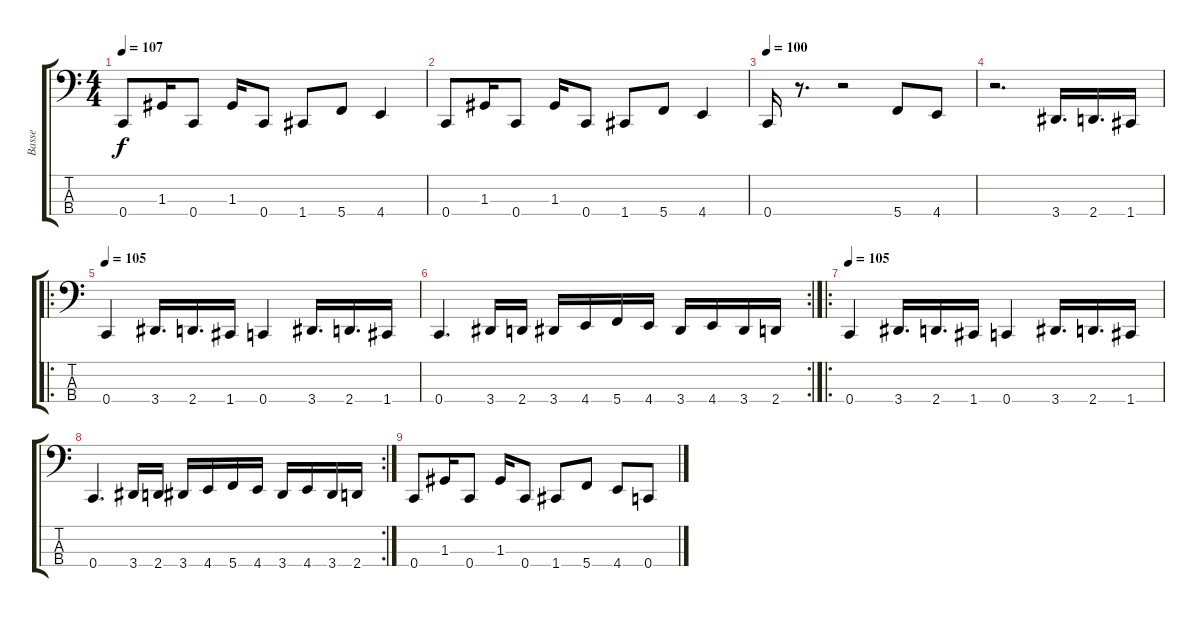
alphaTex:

\track ("Basse" "Basse") {instrument electricbassfinger}
\staff {score tabs}
\tuning (F2 C2 G1 C1) {hide}
\ts (4 4)
\tempo 107
\clef f4
\ks c
0.4.8{dy f} 1.3.16 0.4.8 1.3.16 0.4.8 1.4.8 5.4.8 4.4.4 |
0.4.8 1.3.16 0.4.8 1.3.16 0.4.8 1.4.8 5.4.8 4.4.4 |
\tempo 100
0.4.16 r.8{d} r.2 5.4.8 4.4.8 |
r.2{d} 3.4.16{d} 2.4.16{d} 1.4.16 |
\ro
\tempo 105
0.4.4 3.4.16{d} 2.4.16{d} 1.4.16 0.4.4 3.4.16{d} 2.4.16{d} 1.4.16 |
\rc 2
0.4.4{d} 3.4.16 2.4.16 3.4.16 4.4.16 5.4.16 4.4.16 3.4.16 4.4.16 3.4.16 2.4.16 |
\ro
\tempo 105
0.4.4 3.4.16{d} 2.4.16{d} 1.4.16 0.4.4 3.4.16{d} 2.4.16{d} 1.4.16 |
\rc 2
0.4.4{d} 3.4.16 2.4.16 3.4.16 4.4.16 5.4.16 4.4.16 3.4.16 4.4.16 3.4.16 2.4.16 |
0.4.8 1.3.16 0.4.8 1.3.16 0.4.8 1.4.8 5.4.8 4.4.8 0.4.8
